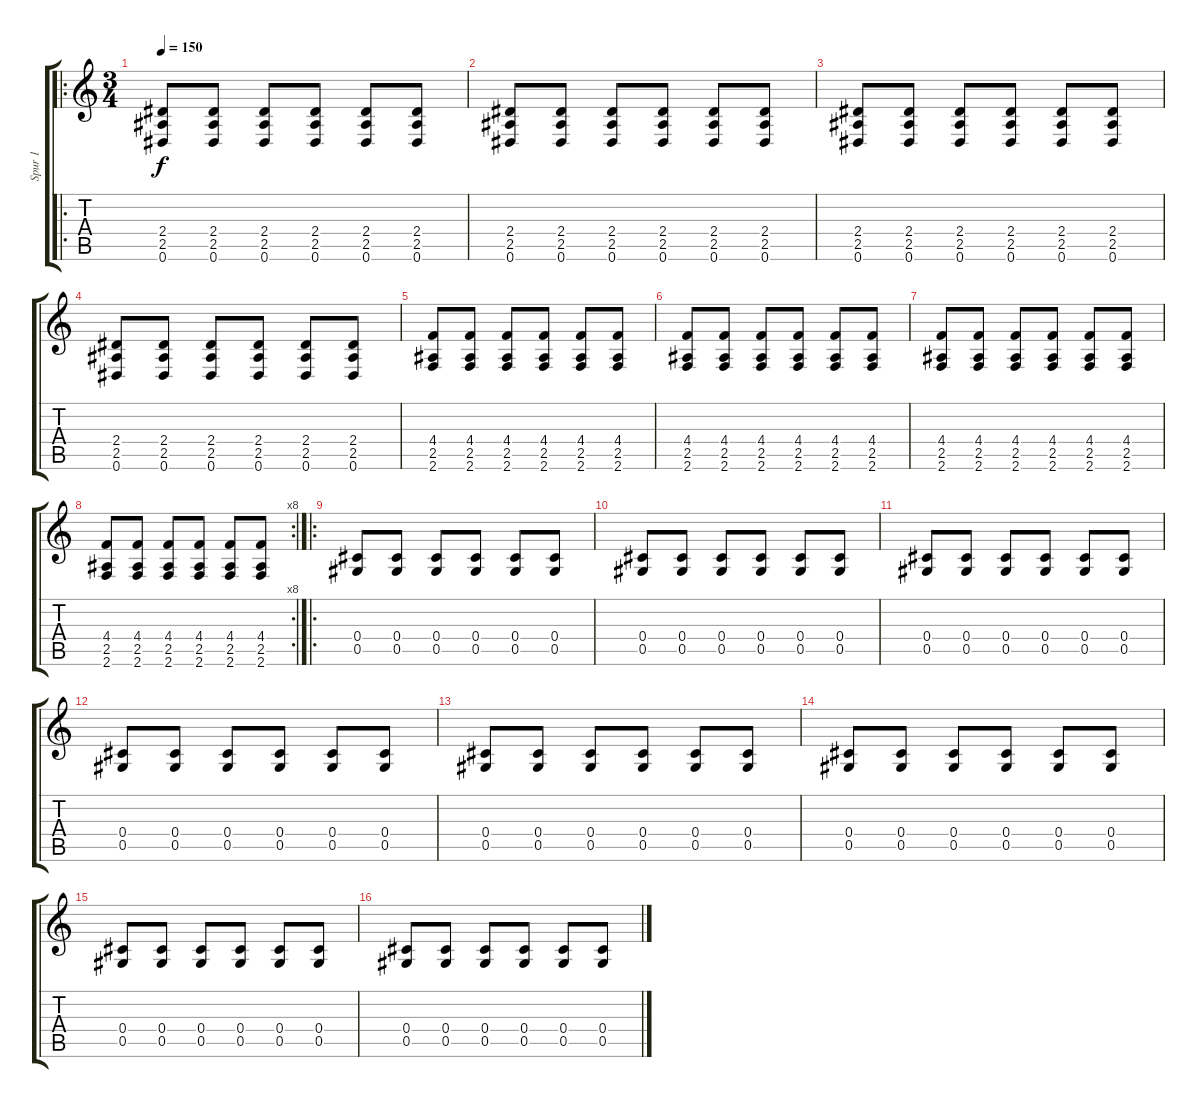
\track ("Spur 1" "Spur 1") {instrument overdrivenguitar}
\staff {score tabs}
\tuning (Eb4 Bb3 Gb3 Db3 Ab2 Eb2) {hide}
\ro
\ts (3 4)
\tempo 150
\clef g2
\ks c
(2.4 2.5 0.6).8{dy f} (2.4 2.5 0.6).8 (2.4 2.5 0.6).8 (2.4 2.5 0.6).8 (2.4 2.5 0.6).8 (2.4 2.5 0.6).8 |
(2.4 2.5 0.6).8 (2.4 2.5 0.6).8 (2.4 2.5 0.6).8 (2.4 2.5 0.6).8 (2.4 2.5 0.6).8 (2.4 2.5 0.6).8 |
(2.4 2.5 0.6).8 (2.4 2.5 0.6).8 (2.4 2.5 0.6).8 (2.4 2.5 0.6).8 (2.4 2.5 0.6).8 (2.4 2.5 0.6).8 |
(2.4 2.5 0.6).8 (2.4 2.5 0.6).8 (2.4 2.5 0.6).8 (2.4 2.5 0.6).8 (2.4 2.5 0.6).8 (2.4 2.5 0.6).8 |
(4.4 2.5 2.6).8 (4.4 2.5 2.6).8 (4.4 2.5 2.6).8 (4.4 2.5 2.6).8 (4.4 2.5 2.6).8 (4.4 2.5 2.6).8 |
(4.4 2.5 2.6).8 (4.4 2.5 2.6).8 (4.4 2.5 2.6).8 (4.4 2.5 2.6).8 (4.4 2.5 2.6).8 (4.4 2.5 2.6).8 |
(4.4 2.5 2.6).8 (4.4 2.5 2.6).8 (4.4 2.5 2.6).8 (4.4 2.5 2.6).8 (4.4 2.5 2.6).8 (4.4 2.5 2.6).8 |
\rc 8
(4.4 2.5 2.6).8 (4.4 2.5 2.6).8 (4.4 2.5 2.6).8 (4.4 2.5 2.6).8 (4.4 2.5 2.6).8 (4.4 2.5 2.6).8 |
\ro
(0.4 0.5).8 (0.4 0.5).8 (0.4 0.5).8 (0.4 0.5).8 (0.4 0.5).8 (0.4 0.5).8 |
(0.4 0.5).8 (0.4 0.5).8 (0.4 0.5).8 (0.4 0.5).8 (0.4 0.5).8 (0.4 0.5).8 |
(0.4 0.5).8 (0.4 0.5).8 (0.4 0.5).8 (0.4 0.5).8 (0.4 0.5).8 (0.4 0.5).8 |
(0.4 0.5).8 (0.4 0.5).8 (0.4 0.5).8 (0.4 0.5).8 (0.4 0.5).8 (0.4 0.5).8 |
(0.4 0.5).8 (0.4 0.5).8 (0.4 0.5).8 (0.4 0.5).8 (0.4 0.5).8 (0.4 0.5).8 |
(0.4 0.5).8 (0.4 0.5).8 (0.4 0.5).8 (0.4 0.5).8 (0.4 0.5).8 (0.4 0.5).8 |
(0.4 0.5).8 (0.4 0.5).8 (0.4 0.5).8 (0.4 0.5).8 (0.4 0.5).8 (0.4 0.5).8 |
(0.4 0.5).8 (0.4 0.5).8 (0.4 0.5).8 (0.4 0.5).8 (0.4 0.5).8 (0.4 0.5).8
